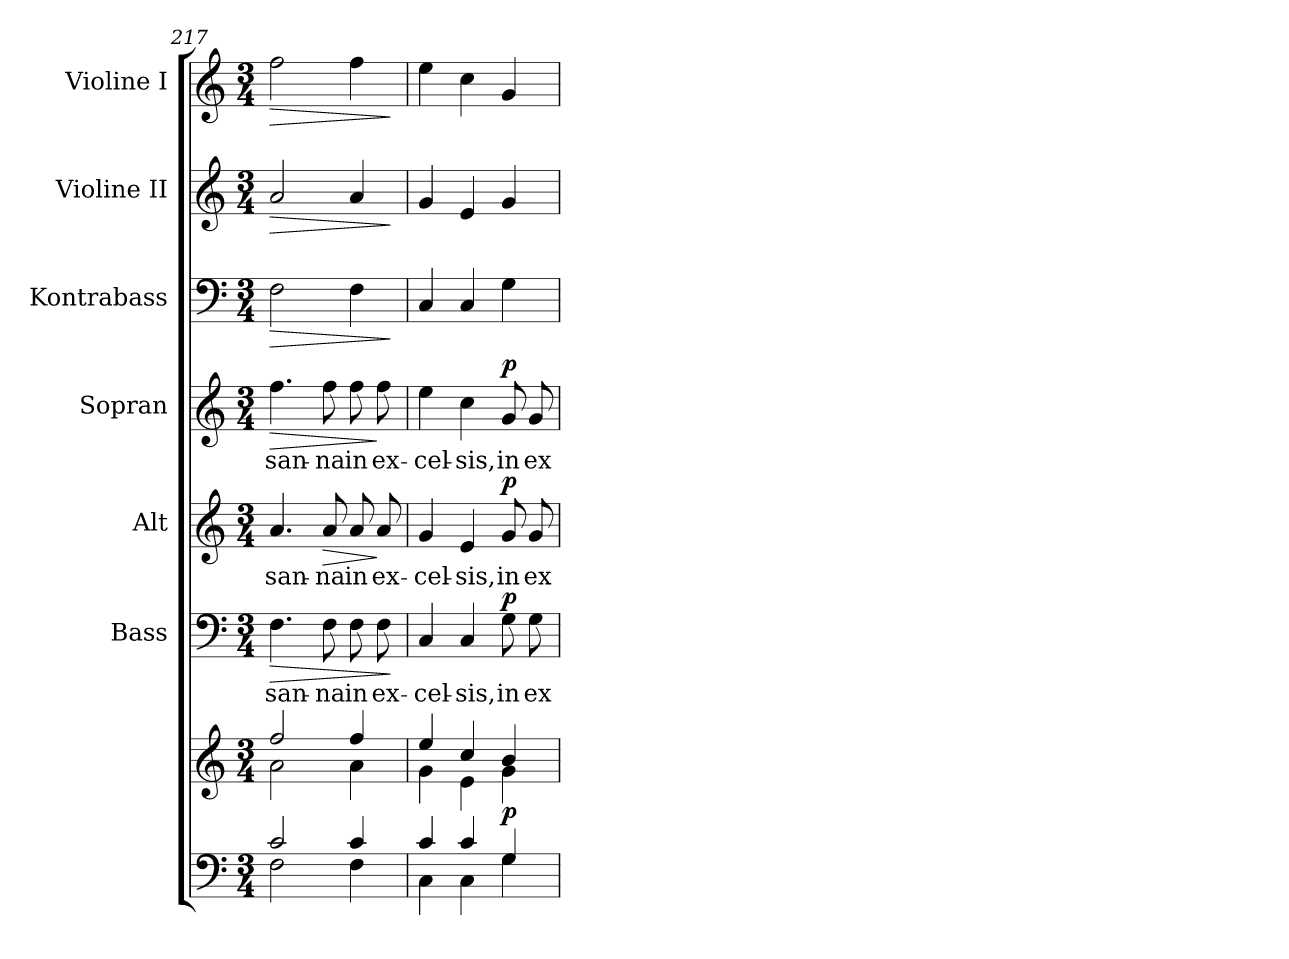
**kern	**kern	**dynam	**kern	**text	**dynam	**kern	**text	**dynam	**kern	**text	**dynam	**kern	**dynam	**kern	**dynam	**kern	**dynam
*part7	*part7	*part7	*part6	*part6	*part6	*part5	*part5	*part5	*part4	*part4	*part4	*part3	*part3	*part2	*part2	*part1	*part1
*staff8	*staff7	*staff7/8	*staff6	*staff6	*staff6	*staff5	*staff5	*staff5	*staff4	*staff4	*staff4	*staff3	*staff3	*staff2	*staff2	*staff1	*staff1
*	*	*	*I"Bass	*	*	*I"Alt	*	*	*I"Sopran	*	*	*I"Kontrabass	*	*I"Violine II	*	*I"Violine I	*
*	*	*	*I'B.	*	*	*I'A.	*	*	*I'S.	*	*	*I'Kb.	*	*I'Vl. II	*	*I'Vl. I	*
*clefF4	*clefG2	*	*clefF4	*	*	*clefG2	*	*	*clefG2	*	*	*clefF4	*	*clefG2	*	*clefG2	*
*	*	*	*	*	*	*	*	*	*	*	*	*ITrd7c12	*	*	*	*	*
*k[]	*k[]	*	*k[]	*	*	*k[]	*	*	*k[]	*	*	*k[]	*	*k[]	*	*k[]	*
*C:	*C:	*	*C:	*	*	*C:	*	*	*C:	*	*	*C:	*	*C:	*	*C:	*
*M3/4	*M3/4	*	*M3/4	*	*	*M3/4	*	*	*M3/4	*	*	*M3/4	*	*M3/4	*	*M3/4	*
=217	=217	=217	=217	=217	=217	=217	=217	=217	=217	=217	=217	=217	=217	=217	=217	=217	=217
*^	*^	*	*	*	*	*	*	*	*	*	*	*	*	*	*	*	*
!	!	!	!	!	!	!LO:LY:b	!LO:HP:b	!	!LO:LY:b	!	!	!LO:LY:b	!LO:HP:b	!	!LO:HP:b	!	!LO:HP:b	!	!LO:HP:b
2c/	2F\	2ff/	2a\	.	4.F\	-san-	>	4.a/	-san-	.	4.ff\	-san-	>	2FF\	>	2a/	>	2ff\	>
!	!	!	!	!	!	!LO:LY:b	!	!	!LO:LY:b	!LO:HP:b	!	!LO:LY:b	!	!	!	!	!	!	!
.	.	.	.	.	8F\	-na	.	8a/	-na	>	8ff\	-na	.	.	.	.	.	.	.
!	!	!	!	!	!	!LO:LY:b	!	!	!LO:LY:b	!	!	!LO:LY:b	!	!	!	!	!	!	!
4c/	4F\	4ff/	4a\	.	8F\	in	.	8a/	in	.	8ff\	in	.	4FF\	.	4a/	.	4ff\	.
!	!	!	!	!	!	!LO:LY:b	!	!	!LO:LY:b	!	!	!LO:LY:b	!	!	!	!	!	!	!
.	.	.	.	.	8F\	ex-	.	8a/	ex-	]	8ff\	ex-	]	.	.	.	.	.	.
*v	*v	*	*	*	*	*	*	*	*	*	*	*	*	*	*	*	*	*	*
*	*v	*v	*	*	*	*	*	*	*	*	*	*	*	*	*	*	*	*
.	.	.	.	.	]	.	.	.	.	.	.	.	]	.	]	.	]
=218	=218	=218	=218	=218	=218	=218	=218	=218	=218	=218	=218	=218	=218	=218	=218	=218	=218
*^	*^	*	*	*	*	*	*	*	*	*	*	*	*	*	*	*	*
!	!	!	!	!	!	!LO:LY:b	!	!	!LO:LY:b	!	!	!LO:LY:b	!	!	!	!	!	!	!
4c/	4C\	4ee/	4g\	.	4C/	-cel-	.	4g/	-cel-	.	4ee\	-cel-	.	4CC/	.	4g/	.	4ee\	.
!	!	!	!	!	!	!LO:LY:b	!	!	!LO:LY:b	!	!	!LO:LY:b	!	!	!	!	!	!	!
4c/	4C\	4cc/	4e\	.	4C/	-sis,	.	4e/	-sis,	.	4cc\	-sis,	.	4CC/	.	4e/	.	4cc\	.
!	!	!	!	!LO:DY:b	!	!LO:LY:b	!LO:DY:a	!	!LO:LY:b	!LO:DY:a	!	!LO:LY:b	!LO:DY:a	!	!	!	!	!	!
4G/	4G\	4b/	4g\	p	8G\	in	p	8g/	in	p	8g/	in	p	4GG\	.	4g/	.	4g/	.
!	!	!	!	!	!	!LO:LY:b	!	!	!LO:LY:b	!	!	!LO:LY:b	!	!	!	!	!	!	!
.	.	.	.	.	8G\	ex-	.	8g/	ex-	.	8g/	ex-	.	.	.	.	.	.	.
*v	*v	*	*	*	*	*	*	*	*	*	*	*	*	*	*	*	*	*	*
*	*v	*v	*	*	*	*	*	*	*	*	*	*	*	*	*	*	*	*
=	=	=	=	=	=	=	=	=	=	=	=	=	=	=	=	=	=
*-	*-	*-	*-	*-	*-	*-	*-	*-	*-	*-	*-	*-	*-	*-	*-	*-	*-
